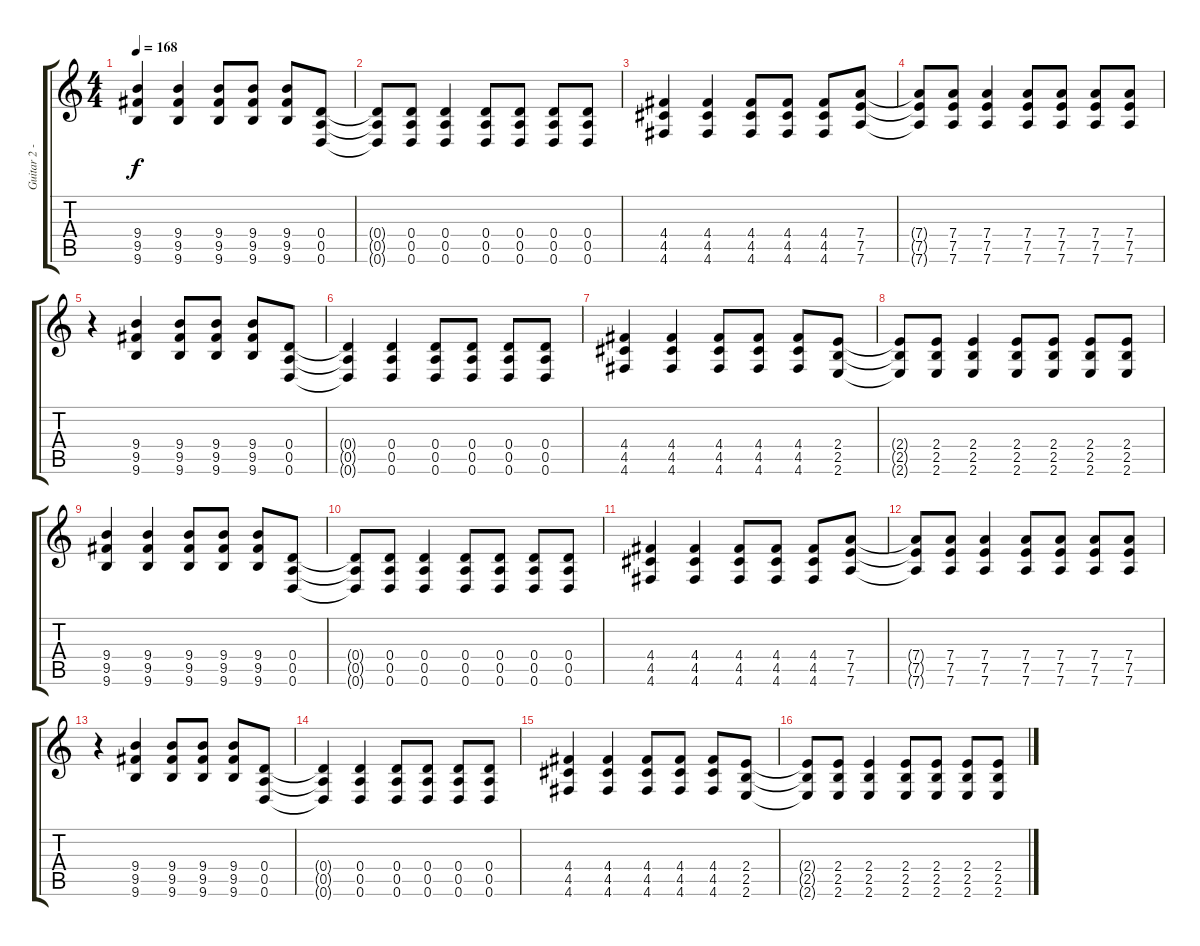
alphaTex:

\track ("Guitar 2 - Doubled" "Guitar 2 -") {instrument overdrivenguitar}
\staff {score tabs}
\tuning (E4 B3 G3 D3 A2 D2) {hide}
\ts (4 4)
\tempo 168
\clef g2
\ks c
(9.4 9.5 9.6).4{dy f instrument overdrivenguitar} (9.4 9.5 9.6).4 (9.4 9.5 9.6).8 (9.4 9.5 9.6).8 (9.4 9.5 9.6).8 (0.4 0.5 0.6).8 |
(0.4{t} 0.5{t} 0.6{t}).8 (0.4 0.5 0.6).8 (0.4 0.5 0.6).4 (0.4 0.5 0.6).8 (0.4 0.5 0.6).8 (0.4 0.5 0.6).8 (0.4 0.5 0.6).8 |
(4.4 4.5 4.6).4 (4.4 4.5 4.6).4 (4.4 4.5 4.6).8 (4.4 4.5 4.6).8 (4.4 4.5 4.6).8 (7.4 7.5 7.6).8 |
(7.4{t} 7.5{t} 7.6{t}).8 (7.4 7.5 7.6).8 (7.4 7.5 7.6).4 (7.4 7.5 7.6).8 (7.4 7.5 7.6).8 (7.4 7.5 7.6).8 (7.4 7.5 7.6).8 |
r.4 (9.4 9.5 9.6).4 (9.4 9.5 9.6).8 (9.4 9.5 9.6).8 (9.4 9.5 9.6).8 (0.4 0.5 0.6).8 |
(0.4{t} 0.5{t} 0.6{t}).4 (0.4 0.5 0.6).4 (0.4 0.5 0.6).8 (0.4 0.5 0.6).8 (0.4 0.5 0.6).8 (0.4 0.5 0.6).8 |
(4.4 4.5 4.6).4 (4.4 4.5 4.6).4 (4.4 4.5 4.6).8 (4.4 4.5 4.6).8 (4.4 4.5 4.6).8 (2.4 2.5 2.6).8 |
(2.4{t} 2.5{t} 2.6{t}).8 (2.4 2.5 2.6).8 (2.4 2.5 2.6).4 (2.4 2.5 2.6).8 (2.4 2.5 2.6).8 (2.4 2.5 2.6).8 (2.4 2.5 2.6).8 |
(9.4 9.5 9.6).4{instrument overdrivenguitar} (9.4 9.5 9.6).4 (9.4 9.5 9.6).8 (9.4 9.5 9.6).8 (9.4 9.5 9.6).8 (0.4 0.5 0.6).8 |
(0.4{t} 0.5{t} 0.6{t}).8 (0.4 0.5 0.6).8 (0.4 0.5 0.6).4 (0.4 0.5 0.6).8 (0.4 0.5 0.6).8 (0.4 0.5 0.6).8 (0.4 0.5 0.6).8 |
(4.4 4.5 4.6).4 (4.4 4.5 4.6).4 (4.4 4.5 4.6).8 (4.4 4.5 4.6).8 (4.4 4.5 4.6).8 (7.4 7.5 7.6).8 |
(7.4{t} 7.5{t} 7.6{t}).8 (7.4 7.5 7.6).8 (7.4 7.5 7.6).4 (7.4 7.5 7.6).8 (7.4 7.5 7.6).8 (7.4 7.5 7.6).8 (7.4 7.5 7.6).8 |
r.4 (9.4 9.5 9.6).4 (9.4 9.5 9.6).8 (9.4 9.5 9.6).8 (9.4 9.5 9.6).8 (0.4 0.5 0.6).8 |
(0.4{t} 0.5{t} 0.6{t}).4 (0.4 0.5 0.6).4 (0.4 0.5 0.6).8 (0.4 0.5 0.6).8 (0.4 0.5 0.6).8 (0.4 0.5 0.6).8 |
(4.4 4.5 4.6).4 (4.4 4.5 4.6).4 (4.4 4.5 4.6).8 (4.4 4.5 4.6).8 (4.4 4.5 4.6).8 (2.4 2.5 2.6).8 |
(2.4{t} 2.5{t} 2.6{t}).8 (2.4 2.5 2.6).8 (2.4 2.5 2.6).4 (2.4 2.5 2.6).8 (2.4 2.5 2.6).8 (2.4 2.5 2.6).8 (2.4 2.5 2.6).8
